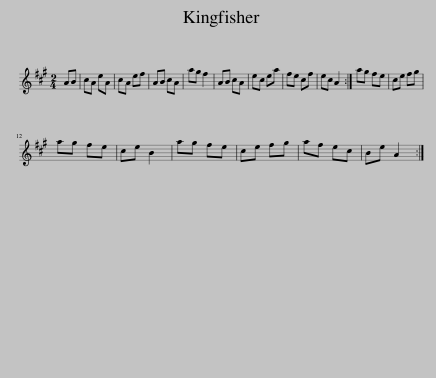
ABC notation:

X:1
L:1/8
M:2/4
I:linebreak $
K:A
V:1 treble
V:1
 AB | cA eA | cA ef | AB cA | ag f2 | %5
 AB cA | ec ea | fe cf | ec A2 :| ag fe | %10
 ce fg |$ ag fe | ce B2 | ag fe | ce fg | %15
 af ec | Be A2 :| %17
